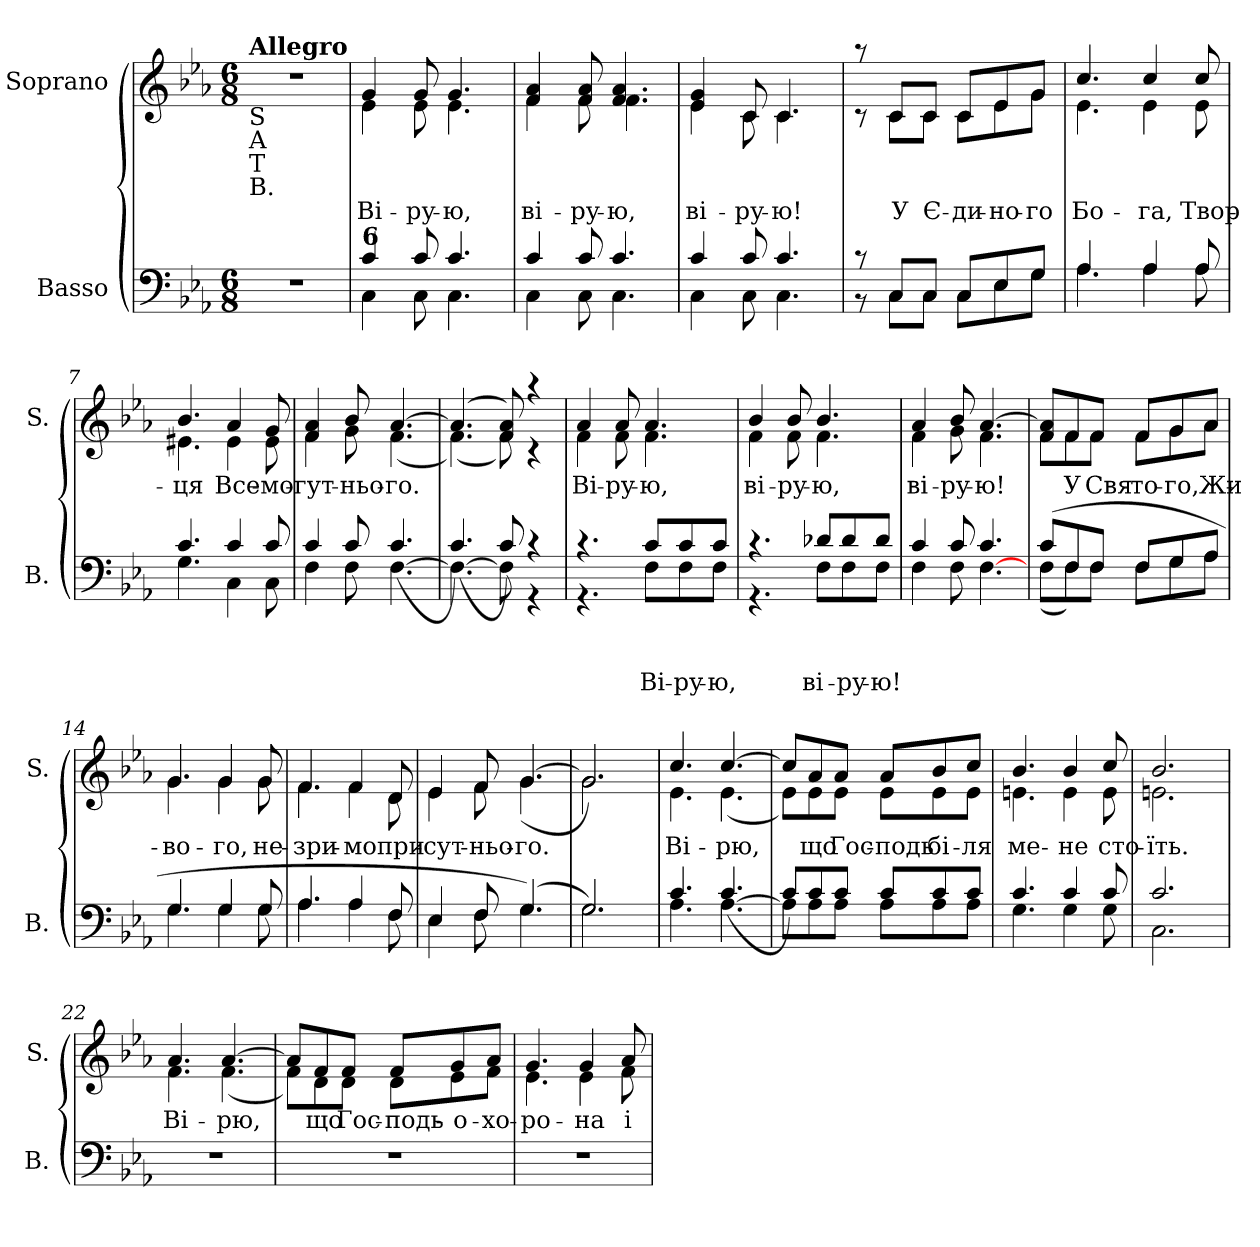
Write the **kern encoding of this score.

**kern	**text	**text	**text	**kern	**text
*part2	*part2	*part2	*part2	*part1	*part1
*staff2	*staff2	*staff2	*staff2	*staff1	*staff1
*I"Basso	*	*	*	*I"Soprano	*
*I'B.	*	*	*	*I'S.	*
*clefF4	*	*	*	*clefG2	*
*k[b-e-a-]	*	*	*	*k[b-e-a-]	*
*c:	*	*	*	*c:	*
*M6/8	*	*	*	*M6/8	*
*MM113	*	*	*	*MM113	*
=1	=1	=1	=1	=1	=1
!	!	!	!	!LO:TX:a:B:t=Allegro	!
!	!	!	!	!LO:TX:b:t=S\nA\nT\nB.	!
2.r	.	.	.	2.r	.
=2	=2	=2	=2	=2	=2
*^	*	*	*	*	*
!LO:TX:a:B:t=6	!	!	!	!	!	!
!	!	!	!	!	!	!LO:LY:b
*	*	*	*	*	*^	*
4C\	4c/	.	.	.	4g/	4e-\	Ві-
!	!	!	!	!	!	!	!LO:LY:b
8C\	8c/	.	.	.	8g/	8e-\	-ру-
!	!	!	!	!	!	!	!LO:LY:b
4.C\	4.c/	.	.	.	4.g/	4.e-\	-ю,
=3	=3	=3	=3	=3	=3	=3	=3
!	!	!	!	!	!	!	!LO:LY:b
4C\	4c/	.	.	.	4f/ 4a-/	4f\	ві-
!	!	!	!	!	!	!	!LO:LY:b
8C\	8c/	.	.	.	8f/ 8a-/	8f\	-ру-
!	!	!	!	!	!	!	!LO:LY:b
4.C\	4.c/	.	.	.	4.f/ 4.a-/	4.f\	-ю,
=4	=4	=4	=4	=4	=4	=4	=4
!	!	!	!	!	!	!	!LO:LY:b
4C\	4c/	.	.	.	4e-/ 4g/	4e-\	ві-
!	!	!	!	!	!	!	!LO:LY:b
8C\	8c/	.	.	.	8c/	8c\	-ру-
!	!	!	!	!	!	!	!LO:LY:b
4.C\	4.c/	.	.	.	4.c/	4.c\	-ю!
!!LO:LB:g=z	!!
=5	=5	=5	=5	=5	=5	=5	=5
8rc	8r	.	.	.	8raa	8rc	.
!	!	!	!	!	!	!	!LO:LY:b
8C/L	8C\L	.	.	.	8c/L	8c\L	У
!	!	!	!	!	!	!	!LO:LY:b
8C/J	8C\J	.	.	.	8c/J	8c\J	Є-
!	!	!	!	!	!	!	!LO:LY:b
8C/L	8C\L	.	.	.	8c/L	8c\L	-ди-
!	!	!	!	!	!	!	!LO:LY:b
8E-/	8E-\	.	.	.	8e-/	8e-\	-но-
!	!	!	!	!	!	!	!LO:LY:b
8G/J	8G\J	.	.	.	8g/J	8g\J	-го
=6	=6	=6	=6	=6	=6	=6	=6
!	!	!	!	!	!	!	!LO:LY:b
4.A-\	4.A-/	.	.	.	4.cc/	4.e-\	Бо-
!	!	!	!	!	!	!	!LO:LY:b
4A-\	4A-/	.	.	.	4cc/	4e-\	-га,
!	!	!	!	!	!	!	!LO:LY:b
8A-\	8A-/	.	.	.	8cc/	8e-\	Твор-
=7	=7	=7	=7	=7	=7	=7	=7
!	!	!	!	!	!	!	!LO:LY:b
4.G\	4.c/	.	.	.	4.b-/	4.e#X\	-ця
!	!	!	!	!	!	!	!LO:LY:b
4C\	4c/	.	.	.	4a-/	4e#\	Все-
!	!	!	!	!	!	!	!LO:LY:b
8C\	8c/	.	.	.	8g/	8e#\	-мо-
=8	=8	=8	=8	=8	=8	=8	=8
!	!	!	!	!	!	!	!LO:LY:b
4F\	4c/	.	.	.	4f/ 4a-/	4f\	-гут-
!	!	!	!	!	!	!	!LO:LY:b
8F\	8c/	.	.	.	8b-/	8g\	-ньо-
!	!	!	!	!	!	!	!LO:LY:b
[<4.F\	(4.c/	.	.	.	[>4.a-/	(<4.f\	-го.
!!LO:LB:g=z	!!
=9	=9	=9	=9	=9	=9	=9	=9
4.F\_	(4.c/)	.	.	.	(4.a-/]	(<4.f\)	.
8F\]	8c/)	.	.	.	8f/ 8a-/)	8f\)	.
4rc	4r	.	.	.	4raa	4rc	.
=10	=10	=10	=10	=10	=10	=10	=10
!	!	!	!	!	!	!	!LO:LY:b
4.rc	4.r	.	.	.	4a-/	4f\	Ві-
!	!	!	!	!	!	!	!LO:LY:b
.	.	.	.	.	8a-/	8f\	-ру-
!	!	!	!	!LO:LY:a	!	!	!LO:LY:b
8F\L	8c/L	.	.	Ві-	4.a-/	4.f\	-ю,
!	!	!	!	!LO:LY:a	!	!	!
8F\	8c/	.	.	-ру-	.	.	.
!	!	!	!	!LO:LY:a	!	!	!
8F\J	8c/J	.	.	-ю,	.	.	.
=11	=11	=11	=11	=11	=11	=11	=11
!	!	!	!	!	!	!	!LO:LY:b
4.rc	4.r	.	.	.	4b-/	4f\	ві-
!	!	!	!	!	!	!	!LO:LY:b
.	.	.	.	.	8b-/	8f\	-ру-
!	!	!	!	!LO:LY:a	!	!	!LO:LY:b
8F\L	8d-X/L	.	.	ві-	4.b-/	4.f\	-ю,
!	!	!	!	!LO:LY:a	!	!	!
8F\	8d-/	.	.	-ру-	.	.	.
!	!	!	!	!LO:LY:a	!	!	!
8F\J	8d-/J	.	.	-ю!	.	.	.
=12	=12	=12	=12	=12	=12	=12	=12
!	!	!	!	!	!	!	!LO:LY:b
4F\	4c/	.	.	.	4a-/	4f\	ві-
!	!	!	!	!	!	!	!LO:LY:b
8F\	8c/	.	.	.	8b-/	8g\	-ру-
!	!	!	!	!	!	!	!LO:LY:b
[<4.F\	(4.c/	.	.	.	[>4.a-/	(<4.f\	-ю!
!!LO:PB:g=z	!!
=13	=13	=13	=13	=13	=13	=13	=13
(8c/L	(>(<8F\L	.	.	.	8f/ 8a-]/L	(<8f\L	.
!	!	!	!	!	!	!	!LO:LY:b
8F/	8F\)	.	.	.	8f/	8f\	У
!	!	!	!	!	!	!	!LO:LY:b
8F/J	8F\J	.	.	.	8f/J	8f\J	Свя-
!	!	!	!	!	!	!	!LO:LY:b
8F/L	8F\L	.	.	.	8f/L	8f\L	-то-
!	!	!	!	!	!	!	!LO:LY:b
8G/	8G\	.	.	.	8g/	8g\	-го,
!	!	!	!	!	!	!	!LO:LY:b
8A-/J	8A-\J	.	.	.	8a-/J	8a-\J	Жи-
=14	=14	=14	=14	=14	=14	=14	=14
!	!	!	!	!	!	!	!LO:LY:b
4.G/	4.G\	.	.	.	4.g/	4.g\	-во-
!	!	!	!	!	!	!	!LO:LY:b
4G/	4G\	.	.	.	4g/	4g\	-го,
!	!	!	!	!	!	!	!LO:LY:b
8G/	8G\	.	.	.	8g/	8g\	не-
=15	=15	=15	=15	=15	=15	=15	=15
!	!	!	!	!	!	!	!LO:LY:b
4.A-/	4.A-\	.	.	.	4.f/	4.f\	-зри-
!	!	!	!	!	!	!	!LO:LY:b
4A-/	4A-\	.	.	.	4f/	4f\	-мо
!	!	!	!	!	!	!	!LO:LY:b
8F/	8F\	.	.	.	8d/	8d\	при-
=16	=16	=16	=16	=16	=16	=16	=16
!	!	!	!	!	!	!	!LO:LY:b
4E-/	4E-\	.	.	.	4e-/	4e-\	-сут-
!	!	!	!	!	!	!	!LO:LY:b
8F/	8F\	.	.	.	8f/	8f\	-ньо-
!	!	!	!	!	!	!	!LO:LY:b
(4.G/)	4.G\	.	.	.	[>4.g/	(<4.g\	-го.
!!LO:LB:g=z	!!
=17	=17	=17	=17	=17	=17	=17	=17
2.G\)	2.G/	.	.	.	2.g/])	(<2.g\	.
=18	=18	=18	=18	=18	=18	=18	=18
!	!	!	!	!	!	!	!LO:LY:b
4.A-\	4.c/	.	.	.	4.cc/	4.e-\	Ві-
!	!	!	!	!	!	!	!LO:LY:b
[<4.A-\	(4.c/	.	.	.	[>4.cc/	(<4.e-\	-рю,
=19	=19	=19	=19	=19	=19	=19	=19
8A-\L]	8c/L)	.	.	.	8cc/L]	8e-\L)	.
!	!	!	!	!	!	!	!LO:LY:b
8A-\	8c/	.	.	.	8a-/	8e-\	що
!	!	!	!	!	!	!	!LO:LY:b
8A-\J	8c/J	.	.	.	8a-/J	8e-\J	Гос-
!	!	!	!	!	!	!	!LO:LY:b
8A-\L	8c/L	.	.	.	8a-/L	8e-\L	-подь
!	!	!	!	!	!	!	!LO:LY:b
8A-\	8c/	.	.	.	8b-/	8e-\	бі-
!	!	!	!	!	!	!	!LO:LY:b
8A-\J	8c/J	.	.	.	8cc/J	8e-\J	-ля
=20	=20	=20	=20	=20	=20	=20	=20
!	!	!	!	!	!	!	!LO:LY:b
4.G\	4.c/	.	.	.	4.b-/	4.en\	ме-
!	!	!	!	!	!	!	!LO:LY:b
4G\	4c/	.	.	.	4b-/	4e\	-не
!	!	!	!	!	!	!	!LO:LY:b
8G\	8c/	.	.	.	8cc/	8e\	сто-
!!LO:LB:g=z	!!
=21	=21	=21	=21	=21	=21	=21	=21
!	!	!	!	!	!	!	!LO:LY:b
2.C\	2.c/	.	.	.	2.b-/	2.en\	-їть.
=22	=22	=22	=22	=22	=22	=22	=22
!	!	!	!	!	!	!	!LO:LY:b
*v	*v	*	*	*	*	*	*
2.r	.	.	.	4.a-/	4.f\	Ві-
!	!	!	!	!	!	!LO:LY:b
.	.	.	.	[>4.a-/	(<4.f\	-рю,
=23	=23	=23	=23	=23	=23	=23
2.r	.	.	.	8a-/L]	8f\L)	.
!	!	!	!	!	!	!LO:LY:b
.	.	.	.	8f/	8d\	що
!	!	!	!	!	!	!LO:LY:b
.	.	.	.	8f/J	8d\J	Гос-
!	!	!	!	!	!	!LO:LY:b
.	.	.	.	8f/L	8d\L	-подь-
!	!	!	!	!	!	!LO:LY:b
.	.	.	.	8g/	8e-\	-о-
!	!	!	!	!	!	!LO:LY:b
.	.	.	.	8a-/J	8f\J	-хо-
=24	=24	=24	=24	=24	=24	=24
!	!	!	!	!	!	!LO:LY:b
2.r	.	.	.	4.g/	4.e-\	-ро-
!	!	!	!	!	!	!LO:LY:b
.	.	.	.	4g/	4e-\	-на
!	!	!	!	!	!	!LO:LY:b
.	.	.	.	8a-/	8f\	і
*	*	*	*	*v	*v	*
=	=	=	=	=	=
*-	*-	*-	*-	*-	*-
